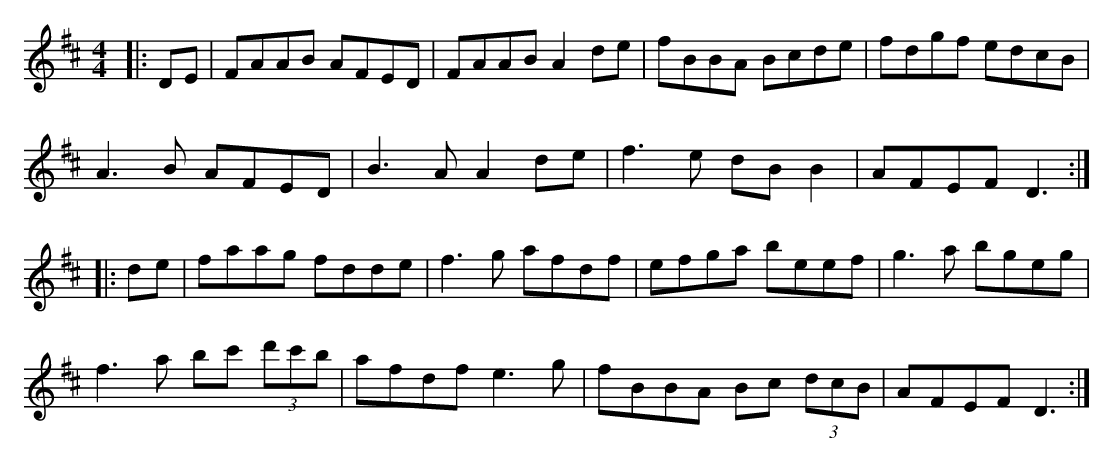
X:1
M:4/4
K:D
|:DE|FAAB AFED|FAAB A2 de|fBBA Bcde|fdgf edcB|
A3B AFED|B3A A2de|f3e dBB2|AFEF D3:|
|:de|faag fdde|f3g afdf|efga beef|g3a bgeg|
f3a bc' (3d'c'b|afdf e3 g|fBBA Bc (3dcB|AFEF D3:|
